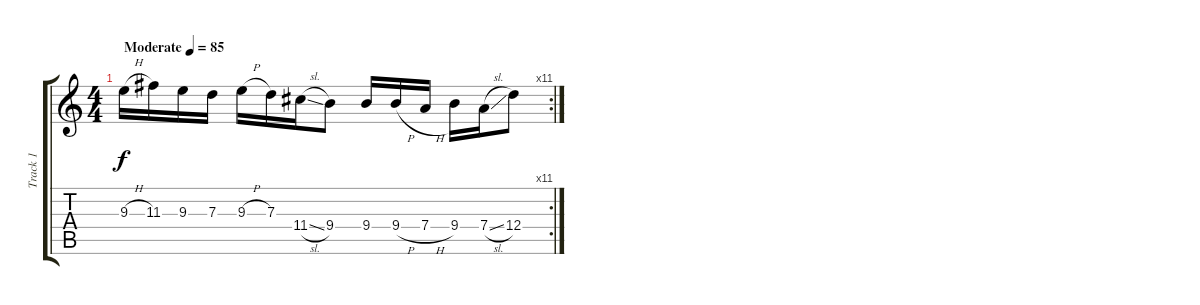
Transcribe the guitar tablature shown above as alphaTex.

\track ("Track 1" "Track 1") {instrument distortionguitar}
\staff {score tabs}
\tuning (E4 B3 G3 D3 A2 E2) {hide}
\rc 11
\ts (4 4)
\tempo (85 "Moderate")
\clef g2
\ks c
9.3{h}.16{dy f instrument distortionguitar} 11.3.16 9.3.16 7.3.16 9.3{h}.16 7.3.16 11.4{sl}.16 9.4.8 9.4.16 9.4{h}.16 7.4{h}.16 9.4.16 7.4{sl}.16 12.4.8
